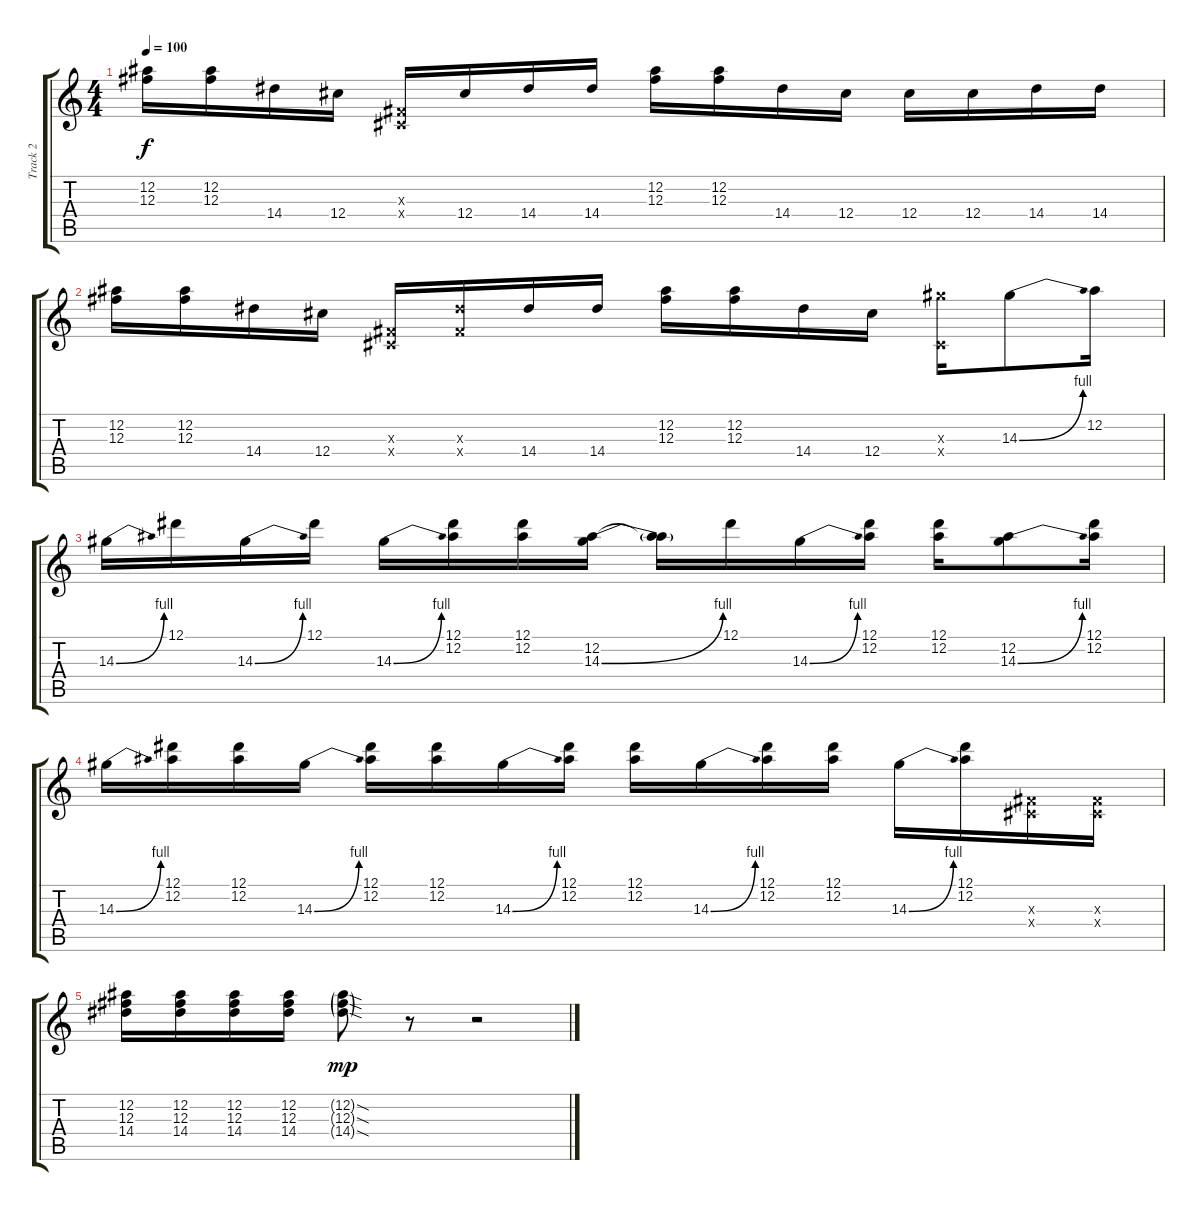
\track ("Track 2" "Track 2") {instrument distortionguitar}
\staff {score tabs}
\tuning (Eb4 Bb3 Gb3 Db3 Ab2 Eb2) {hide}
\ts (4 4)
\tempo 100
\clef g2
\ks c
(12.2 12.3).16{dy f} (12.2 12.3).16 14.4.16 12.4.16 (0.3{x} 0.4{x}).16 12.4.16 14.4.16 14.4.16 (12.2 12.3).16 (12.2 12.3).16 14.4.16 12.4.16 12.4.16 12.4.16 14.4.16 14.4.16 |
(12.2 12.3).16 (12.2 12.3).16 14.4.16 12.4.16 (0.3{x} 0.4{x}).16 (0.3{x} 14.4{x}).16 14.4.16 14.4.16 (12.2 12.3).16 (12.2 12.3).16 14.4.16 12.4.16 (14.3{x} 0.4{x}).16 14.3{be (bend 0 0 60 4)}.8 12.2.16 |
14.3{be (bend 0 0 60 4)}.16 12.1.16 14.3{be (bend 0 0 60 4)}.16 12.1.16 14.3{be (bend 0 0 60 4)}.16 (12.1 12.2).16 (12.1 12.2).16 (12.2 14.3{be (bend 0 0 60 4)}).16 (12.2{t} 14.3{t}).16 12.1.16 14.3{be (bend 0 0 60 4)}.16 (12.1 12.2).16 (12.1 12.2).16 (12.2 14.3{be (bend 0 0 60 4)}).8 (12.1 12.2).16 |
14.3{be (bend 0 0 60 4)}.16 (12.1 12.2).16 (12.1 12.2).16 14.3{be (bend 0 0 60 4)}.16 (12.1 12.2).16 (12.1 12.2).16 14.3{be (bend 0 0 60 4)}.16 (12.1 12.2).16 (12.1 12.2).16 14.3{be (bend 0 0 60 4)}.16 (12.1 12.2).16 (12.1 12.2).16 14.3{be (bend 0 0 60 4)}.16 (12.1 12.2).16 (0.3{x} 0.4{x}).16 (0.3{x} 0.4{x}).16 |
(12.2 12.3 14.4).16 (12.2 12.3 14.4).16 (12.2 12.3 14.4).16 (12.2 12.3 14.4).16 (12.2{sod g} 12.3{sod g} 14.4{sod g}).8{dy mp} r.8 r.2
